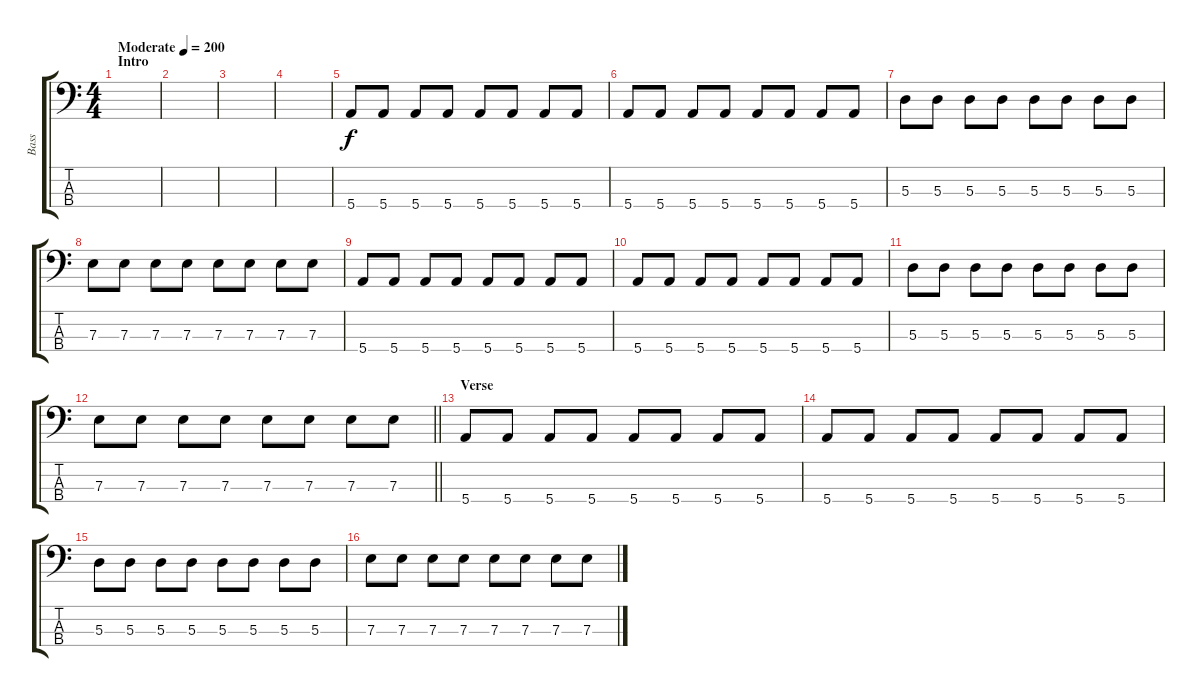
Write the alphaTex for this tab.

\track ("Bass" "Bass") {instrument electricbasspick}
\staff {score tabs}
\tuning (G2 D2 A1 E1) {hide}
\ts (4 4)
\section ("" "Intro")
\tempo (200 "Moderate")
\clef f4
\ks c
|
|
|
|
5.4.8 5.4.8 5.4.8 5.4.8 5.4.8 5.4.8 5.4.8 5.4.8 |
5.4.8 5.4.8 5.4.8 5.4.8 5.4.8 5.4.8 5.4.8 5.4.8 |
5.3.8 5.3.8 5.3.8 5.3.8 5.3.8 5.3.8 5.3.8 5.3.8 |
7.3.8 7.3.8 7.3.8 7.3.8 7.3.8 7.3.8 7.3.8 7.3.8 |
5.4.8 5.4.8 5.4.8 5.4.8 5.4.8 5.4.8 5.4.8 5.4.8 |
5.4.8 5.4.8 5.4.8 5.4.8 5.4.8 5.4.8 5.4.8 5.4.8 |
5.3.8 5.3.8 5.3.8 5.3.8 5.3.8 5.3.8 5.3.8 5.3.8 |
\barLineRight lightlight
7.3.8 7.3.8 7.3.8 7.3.8 7.3.8 7.3.8 7.3.8 7.3.8 |
\section ("" "Verse")
5.4.8 5.4.8 5.4.8 5.4.8 5.4.8 5.4.8 5.4.8 5.4.8 |
5.4.8 5.4.8 5.4.8 5.4.8 5.4.8 5.4.8 5.4.8 5.4.8 |
5.3.8 5.3.8 5.3.8 5.3.8 5.3.8 5.3.8 5.3.8 5.3.8 |
7.3.8 7.3.8 7.3.8 7.3.8 7.3.8 7.3.8 7.3.8 7.3.8
